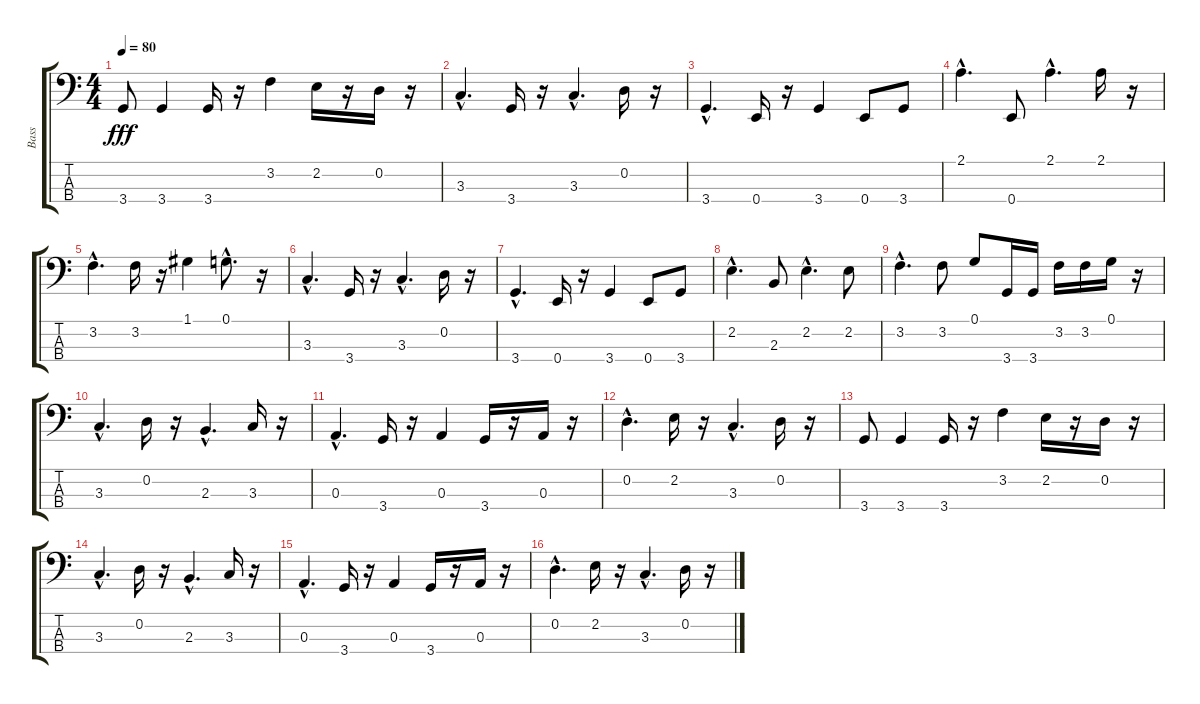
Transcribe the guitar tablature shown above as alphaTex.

\track ("Bass" "Bass") {instrument electricbassfinger}
\staff {score tabs}
\tuning (G2 D2 A1 E1) {hide}
\ts (4 4)
\tempo 80
\clef f4
\ks c
3.4.8{dy fff} 3.4.4 3.4.16 r.16 3.2.4 2.2.16 r.16 0.2.16 r.16 |
3.3{hac}.4{d} 3.4.16 r.16 3.3{hac}.4{d} 0.2.16 r.16 |
3.4{hac}.4{d} 0.4.16 r.16 3.4.4 0.4.8 3.4.8 |
2.1{hac}.4{d} 0.4.8 2.1{hac}.4{d} 2.1.16 r.16 |
3.2{hac}.4{d} 3.2.16 r.16 1.1.4 0.1{hac}.8{d} r.16 |
3.3{hac}.4{d} 3.4.16 r.16 3.3{hac}.4{d} 0.2.16 r.16 |
3.4{hac}.4{d} 0.4.16 r.16 3.4.4 0.4.8 3.4.8 |
2.2{hac}.4{d} 2.3.8 2.2{hac}.4{d} 2.2.8 |
3.2{hac}.4{d} 3.2.8 0.1.8 3.4.16 3.4.16 3.2.16 3.2.16 0.1.16 r.16 |
3.3{hac}.4{d} 0.2.16 r.16 2.3{hac}.4{d} 3.3.16 r.16 |
0.3{hac}.4{d} 3.4.16 r.16 0.3.4 3.4.16 r.16 0.3.16 r.16 |
0.2{hac}.4{d} 2.2.16 r.16 3.3{hac}.4{d} 0.2.16 r.16 |
3.4.8 3.4.4 3.4.16 r.16 3.2.4 2.2.16 r.16 0.2.16 r.16 |
3.3{hac}.4{d} 0.2.16 r.16 2.3{hac}.4{d} 3.3.16 r.16 |
0.3{hac}.4{d} 3.4.16 r.16 0.3.4 3.4.16 r.16 0.3.16 r.16 |
0.2{hac}.4{d} 2.2.16 r.16 3.3{hac}.4{d} 0.2.16 r.16
